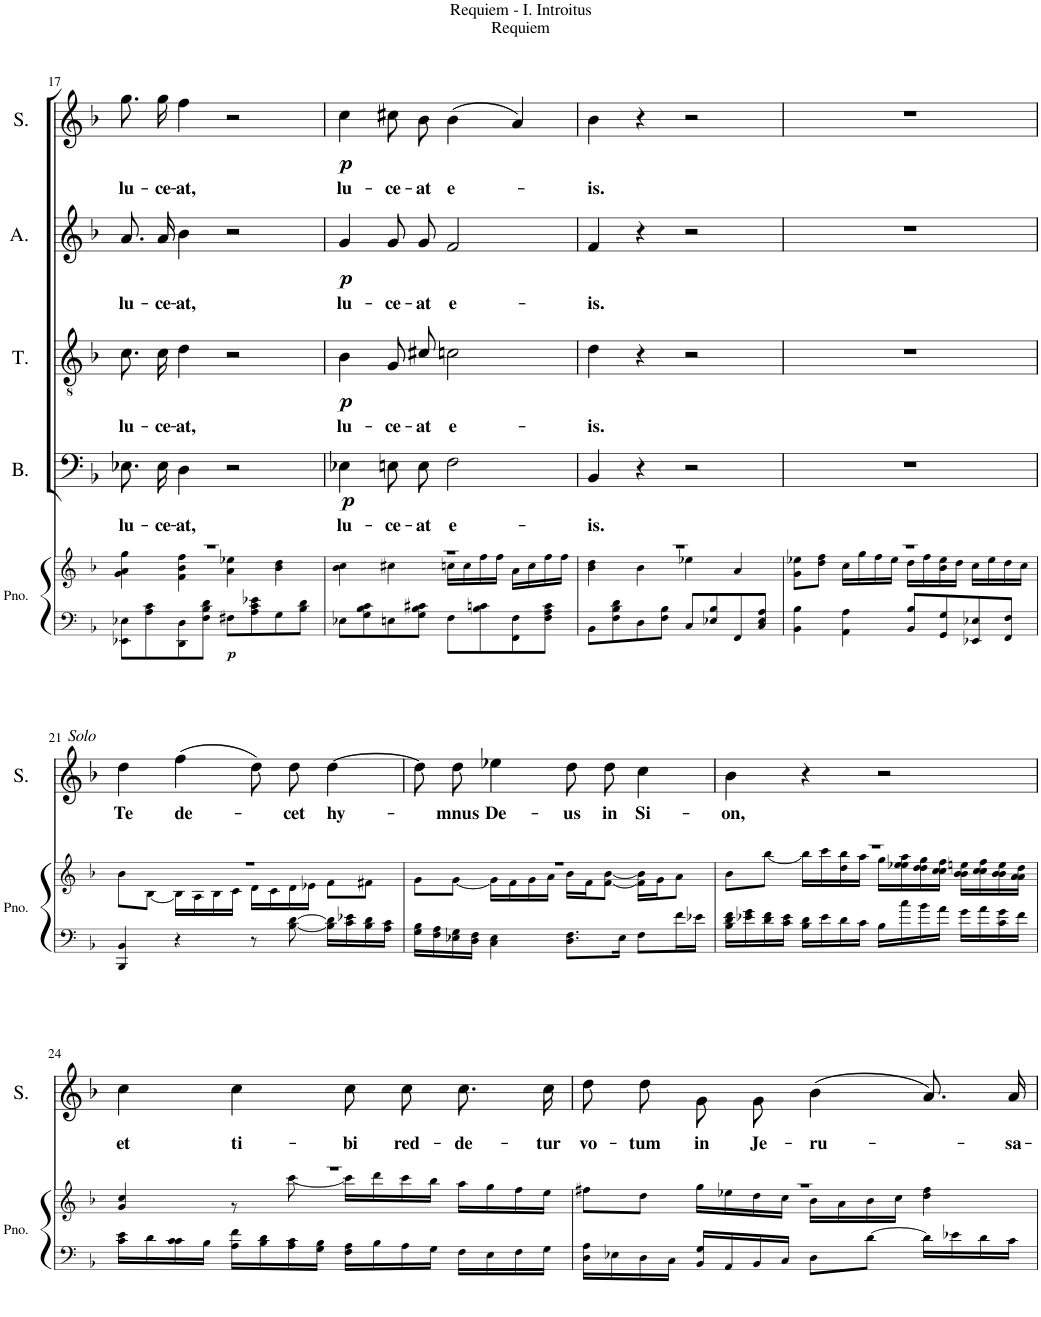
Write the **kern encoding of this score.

**kern	**kern	**dynam	**kern	**text	**dynam	**kern	**text	**dynam	**kern	**text	**dynam	**kern	**text	**dynam
*part5	*part5	*part5	*part4	*part4	*part4	*part3	*part3	*part3	*part2	*part2	*part2	*part1	*part1	*part1
*staff6	*staff5	*staff5/6	*staff4	*staff4	*staff4	*staff3	*staff3	*staff3	*staff2	*staff2	*staff2	*staff1	*staff1	*staff1
*I"Piano	*	*	*I"Bass	*	*	*I"Tenor	*	*	*I"Alto	*	*	*I"Soprano	*	*
*I'Pno.	*	*	*I'B.	*	*	*I'T.	*	*	*I'A.	*	*	*I'S.	*	*
!!LO:PB:g=z
*clefF4	*clefG2	*	*clefF4	*	*	*clefGv2	*	*	*clefG2	*	*	*clefG2	*	*
*k[b-]	*k[b-]	*	*k[b-]	*	*	*k[b-]	*	*	*k[b-]	*	*	*k[b-]	*	*
*M4/4	*M4/4	*	*M4/4	*	*	*M4/4	*	*	*M4/4	*	*	*M4/4	*	*
*met(c)	*met(c)	*	*met(c)	*	*	*met(c)	*	*	*met(c)	*	*	*met(c)	*	*
=17	=17	=17	=17	=17	=17	=17	=17	=17	=17	=17	=17	=17	=17	=17
*	*^	*	*	*	*	*	*	*	*	*	*	*	*	*
!	!	!	!	!	!LO:LY:b	!	!	!LO:LY:b	!	!	!LO:LY:b	!	!	!LO:LY:b	!
8EE-X\ 8E-X\L	1r	4g\ 4a\ 4gg\	.	8.E-X\L	lu-	.	8.c\L	lu-	.	8.a/L	lu-	.	8.gg\L	lu-	.
8A\ 8c\	.	.	.	.	.	.	.	.	.	.	.	.	.	.	.
!	!	!	!	!	!LO:LY:b	!	!	!LO:LY:b	!	!	!LO:LY:b	!	!	!LO:LY:b	!
.	.	.	.	16E-\Jk	-ce-	.	16c\Jk	-ce-	.	16a/Jk	-ce-	.	16gg\Jk	-ce-	.
!	!	!	!	!	!LO:LY:b	!	!	!LO:LY:b	!	!	!LO:LY:b	!	!	!LO:LY:b	!
8DD\ 8D\	.	4f\ 4b-\ 4ff\	.	4D\	-at,	.	4d\	-at,	.	4b-\	-at,	.	4ff\	-at,	.
8F\ 8B-\ 8d\J	.	.	.	.	.	.	.	.	.	.	.	.	.	.	.
!	!	!	!LO:DY:b=2	!	!	!	!	!	!	!	!	!	!	!	!
8F#X\L	.	4a\ 4ee-X\	p	2r	.	.	2r	.	.	2r	.	.	2r	.	.
8A\ 8c\ 8e-X\	.	.	.	.	.	.	.	.	.	.	.	.	.	.	.
8G\	.	4b-\ 4dd\	.	.	.	.	.	.	.	.	.	.	.	.	.
8B-\ 8d\J	.	.	.	.	.	.	.	.	.	.	.	.	.	.	.
=18	=18	=18	=18	=18	=18	=18	=18	=18	=18	=18	=18	=18	=18	=18	=18
!	!	!	!	!	!LO:LY:b	!LO:DY:b	!	!LO:LY:b	!LO:DY:b	!	!LO:LY:b	!LO:DY:b	!	!LO:LY:b	!LO:DY:b
8E-X\L	1r	4b-\ 4cc\	.	4E-X\	lu-	p	4B-\	lu-	p	4g/	lu-	p	4cc\	lu-	p
8G\ 8B-\ 8c\	.	.	.	.	.	.	.	.	.	.	.	.	.	.	.
!	!	!	!	!	!LO:LY:b	!	!	!LO:LY:b	!	!	!LO:LY:b	!	!	!LO:LY:b	!
8En\	.	4cc#X\	.	8En\L	-ce-	.	8G/L	-ce-	.	8g/L	-ce-	.	8cc#X\L	-ce-	.
!	!	!	!	!	!LO:LY:b	!	!	!LO:LY:b	!	!	!LO:LY:b	!	!	!LO:LY:b	!
8G\ 8B-\ 8c#X\J	.	.	.	8E\J	-at	.	8c#X/J	-at	.	8g/J	-at	.	8b-\J	-at	.
!	!	!	!	!	!LO:LY:b	!	!	!LO:LY:b	!	!	!LO:LY:b	!	!	!LO:LY:b	!
8F\L	.	16ccn\LL	.	2F\	e-	.	2cn\	e-	.	2f/	e-	.	(4b-\	e-	.
.	.	16cc\	.	.	.	.	.	.	.	.	.	.	.	.	.
8B-\ 8cn\	.	16ff\	.	.	.	.	.	.	.	.	.	.	.	.	.
.	.	16ff\JJ	.	.	.	.	.	.	.	.	.	.	.	.	.
8FF\ 8F\	.	16a\LL	.	.	.	.	.	.	.	.	.	.	4a/)	.	.
.	.	16cc\	.	.	.	.	.	.	.	.	.	.	.	.	.
8F\ 8A\ 8c\J	.	16ff\	.	.	.	.	.	.	.	.	.	.	.	.	.
.	.	16ff\JJ	.	.	.	.	.	.	.	.	.	.	.	.	.
=19	=19	=19	=19	=19	=19	=19	=19	=19	=19	=19	=19	=19	=19	=19	=19
!	!	!	!	!	!LO:LY:b	!	!	!LO:LY:b	!	!	!LO:LY:b	!	!	!LO:LY:b	!
8BB-\L	1r	4b-\ 4dd\	.	4BB-/	-is.	.	4d\	-is.	.	4f/	-is.	.	4b-\	-is.	.
8F\ 8B-\ 8d\	.	.	.	.	.	.	.	.	.	.	.	.	.	.	.
8D\	.	4b-\	.	4r	.	.	4r	.	.	4r	.	.	4r	.	.
8F\ 8B-\J	.	.	.	.	.	.	.	.	.	.	.	.	.	.	.
8C/L	.	4ee-X\	.	2r	.	.	2r	.	.	2r	.	.	2r	.	.
8E-X/ 8B-/	.	.	.	.	.	.	.	.	.	.	.	.	.	.	.
8FF/	.	4a/	.	.	.	.	.	.	.	.	.	.	.	.	.
8C/ 8E-/ 8A/J	.	.	.	.	.	.	.	.	.	.	.	.	.	.	.
=20	=20	=20	=20	=20	=20	=20	=20	=20	=20	=20	=20	=20	=20	=20	=20
4BB-\ 4B-\	1r	8g\ 8ee-X\L	.	1r	.	.	1r	.	.	1r	.	.	1r	.	.
.	.	8dd\ 8ff\J	.	.	.	.	.	.	.	.	.	.	.	.	.
4AA\ 4A\	.	16cc\LL	.	.	.	.	.	.	.	.	.	.	.	.	.
.	.	16gg\	.	.	.	.	.	.	.	.	.	.	.	.	.
.	.	16ff\	.	.	.	.	.	.	.	.	.	.	.	.	.
.	.	16ee-\JJ	.	.	.	.	.	.	.	.	.	.	.	.	.
8BB-/ 8B-/L	.	16dd\LL	.	.	.	.	.	.	.	.	.	.	.	.	.
.	.	16ff\	.	.	.	.	.	.	.	.	.	.	.	.	.
8GG/ 8G/	.	16b-\ 16ee-\	.	.	.	.	.	.	.	.	.	.	.	.	.
.	.	16dd\JJ	.	.	.	.	.	.	.	.	.	.	.	.	.
8EE-X/ 8E-X/	.	16cc\LL	.	.	.	.	.	.	.	.	.	.	.	.	.
.	.	16ee-\	.	.	.	.	.	.	.	.	.	.	.	.	.
8FF/ 8F/J	.	16dd\	.	.	.	.	.	.	.	.	.	.	.	.	.
.	.	16cc\JJ	.	.	.	.	.	.	.	.	.	.	.	.	.
!!LO:LB:g=z
=21	=21	=21	=21	=21	=21	=21	=21	=21	=21	=21	=21	=21	=21	=21	=21
!	!	!	!	!	!	!	!	!	!	!	!	!	!LO:TX:a:i:t=Solo	!	!
!	!	!	!	!	!	!	!	!	!	!	!	!	!	!LO:LY:b	!
4BBB-/ 4BB-/	1r	8b-\L	.	1r	.	.	1r	.	.	1r	.	.	4dd\	Te	.
.	.	[8B-\J	.	.	.	.	.	.	.	.	.	.	.	.	.
!	!	!	!	!	!	!	!	!	!	!	!	!	!	!LO:LY:b	!
4r	.	16B-\LL]	.	.	.	.	.	.	.	.	.	.	(4ff\	de-	.
.	.	16A\	.	.	.	.	.	.	.	.	.	.	.	.	.
.	.	16B-\	.	.	.	.	.	.	.	.	.	.	.	.	.
.	.	16c\JJ	.	.	.	.	.	.	.	.	.	.	.	.	.
8r	.	16d\LL	.	.	.	.	.	.	.	.	.	.	8dd\L)	.	.
.	.	16c\	.	.	.	.	.	.	.	.	.	.	.	.	.
!	!	!	!	!	!	!	!	!	!	!	!	!	!	!LO:LY:b	!
[8B-\ [8d\	.	16d\	.	.	.	.	.	.	.	.	.	.	8dd\J	-cet	.
.	.	16e-X\JJ	.	.	.	.	.	.	.	.	.	.	.	.	.
!	!	!	!	!	!	!	!	!	!	!	!	!	!	!LO:LY:b	!
16B-\] 16d\]LL	.	8f\L	.	.	.	.	.	.	.	.	.	.	[4dd\	hy-	.
16c\ 16e-X\	.	.	.	.	.	.	.	.	.	.	.	.	.	.	.
16B-\ 16d\	.	8f#X\J	.	.	.	.	.	.	.	.	.	.	.	.	.
16A\ 16c\JJ	.	.	.	.	.	.	.	.	.	.	.	.	.	.	.
=22	=22	=22	=22	=22	=22	=22	=22	=22	=22	=22	=22	=22	=22	=22	=22
16G\ 16B-\LL	1r	8g\L	.	1r	.	.	1r	.	.	1r	.	.	8dd\L]	.	.
16F\ 16A\	.	.	.	.	.	.	.	.	.	.	.	.	.	.	.
!	!	!	!	!	!	!	!	!	!	!	!	!	!	!LO:LY:b	!
16E-X\ 16G\	.	[8g\J	.	.	.	.	.	.	.	.	.	.	8dd\J	-mnus	.
16D\ 16F\JJ	.	.	.	.	.	.	.	.	.	.	.	.	.	.	.
!	!	!	!	!	!	!	!	!	!	!	!	!	!	!LO:LY:b	!
4C\ 4E-\	.	16g\LL]	.	.	.	.	.	.	.	.	.	.	4ee-X\	De-	.
.	.	16f\	.	.	.	.	.	.	.	.	.	.	.	.	.
.	.	16g\	.	.	.	.	.	.	.	.	.	.	.	.	.
.	.	16a\JJ	.	.	.	.	.	.	.	.	.	.	.	.	.
!	!	!	!	!	!	!	!	!	!	!	!	!	!	!LO:LY:b	!
8.D\ 8.F\L	.	16b-\LL	.	.	.	.	.	.	.	.	.	.	8dd\L	-us	.
.	.	16f\J	.	.	.	.	.	.	.	.	.	.	.	.	.
!	!	!	!	!	!	!	!	!	!	!	!	!	!	!LO:LY:b	!
.	.	[8f\ [8b-\J	.	.	.	.	.	.	.	.	.	.	8dd\J	in	.
16E-\Jk	.	.	.	.	.	.	.	.	.	.	.	.	.	.	.
!	!	!	!	!	!	!	!	!	!	!	!	!	!	!LO:LY:b	!
8F\L	.	16f\] 16b-\]LL	.	.	.	.	.	.	.	.	.	.	4cc\	Si-	.
.	.	16g\J	.	.	.	.	.	.	.	.	.	.	.	.	.
16f\L	.	8a\J	.	.	.	.	.	.	.	.	.	.	.	.	.
16e-X\JJ	.	.	.	.	.	.	.	.	.	.	.	.	.	.	.
=23	=23	=23	=23	=23	=23	=23	=23	=23	=23	=23	=23	=23	=23	=23	=23
!	!	!	!	!	!	!	!	!	!	!	!	!	!	!LO:LY:b	!
16B-\ 16d\ 16f\LL	1r	8b-\L	.	1r	.	.	1r	.	.	1r	.	.	4b-\	-on,	.
16e-X\ 16g\	.	.	.	.	.	.	.	.	.	.	.	.	.	.	.
16d\ 16f\	.	[8bb-\J	.	.	.	.	.	.	.	.	.	.	.	.	.
16c\ 16e-\JJ	.	.	.	.	.	.	.	.	.	.	.	.	.	.	.
16B-\ 16d\LL	.	16bb-\LL]	.	.	.	.	.	.	.	.	.	.	4r	.	.
16e-\	.	16ccc\	.	.	.	.	.	.	.	.	.	.	.	.	.
16d\	.	16dd\ 16bb-\	.	.	.	.	.	.	.	.	.	.	.	.	.
16c\JJ	.	16aa\JJ	.	.	.	.	.	.	.	.	.	.	.	.	.
16B-\LL	.	16gg\LL	.	.	.	.	.	.	.	.	.	.	2r	.	.
16cc\	.	16ee-X\ 16ee-\ 16aa\	.	.	.	.	.	.	.	.	.	.	.	.	.
16b-\	.	16dd\ 16dd\ 16gg\	.	.	.	.	.	.	.	.	.	.	.	.	.
16a\JJ	.	16cc\ 16cc\ 16ff\JJ	.	.	.	.	.	.	.	.	.	.	.	.	.
16g\LL	.	16b-\ 16b-\ 16een\LL	.	.	.	.	.	.	.	.	.	.	.	.	.
16a\	.	16cc\ 16cc\ 16ff\	.	.	.	.	.	.	.	.	.	.	.	.	.
16c\ 16g\	.	16b-\ 16b-\ 16ee\	.	.	.	.	.	.	.	.	.	.	.	.	.
16f\JJ	.	16a\ 16a\ 16dd\JJ	.	.	.	.	.	.	.	.	.	.	.	.	.
!!LO:LB:g=z
=24	=24	=24	=24	=24	=24	=24	=24	=24	=24	=24	=24	=24	=24	=24	=24
!	!	!	!	!	!	!	!	!	!	!	!	!	!	!LO:LY:b	!
16c\ 16e\LL	1r	4g/ 4cc/	.	1r	.	.	1r	.	.	1r	.	.	4cc\	et	.
16d\	.	.	.	.	.	.	.	.	.	.	.	.	.	.	.
16c\ 16c\	.	.	.	.	.	.	.	.	.	.	.	.	.	.	.
16B-\JJ	.	.	.	.	.	.	.	.	.	.	.	.	.	.	.
!	!	!	!	!	!	!	!	!	!	!	!	!	!	!LO:LY:b	!
16A\ 16f\LL	.	8r	.	.	.	.	.	.	.	.	.	.	4cc\	ti-	.
16B-\ 16d\	.	.	.	.	.	.	.	.	.	.	.	.	.	.	.
16A\ 16c\	.	[8ccc\	.	.	.	.	.	.	.	.	.	.	.	.	.
16G\ 16B-\JJ	.	.	.	.	.	.	.	.	.	.	.	.	.	.	.
!	!	!	!	!	!	!	!	!	!	!	!	!	!	!LO:LY:b	!
16F\ 16A\LL	.	16ccc\LL]	.	.	.	.	.	.	.	.	.	.	8cc\L	-bi	.
16B-\	.	16ddd\	.	.	.	.	.	.	.	.	.	.	.	.	.
!	!	!	!	!	!	!	!	!	!	!	!	!	!	!LO:LY:b	!
16A\	.	16ccc\	.	.	.	.	.	.	.	.	.	.	8cc\J	red-	.
16G\JJ	.	16bb-\JJ	.	.	.	.	.	.	.	.	.	.	.	.	.
!	!	!	!	!	!	!	!	!	!	!	!	!	!	!LO:LY:b	!
16F\LL	.	16aa\LL	.	.	.	.	.	.	.	.	.	.	8.cc\L	-de-	.
16E\	.	16gg\	.	.	.	.	.	.	.	.	.	.	.	.	.
16F\	.	16ff\	.	.	.	.	.	.	.	.	.	.	.	.	.
!	!	!	!	!	!	!	!	!	!	!	!	!	!	!LO:LY:b	!
16G\JJ	.	16ee\JJ	.	.	.	.	.	.	.	.	.	.	16cc\Jk	-tur	.
=25	=25	=25	=25	=25	=25	=25	=25	=25	=25	=25	=25	=25	=25	=25	=25
!	!	!	!	!	!	!	!	!	!	!	!	!	!	!LO:LY:b	!
16D\ 16A\LL	1r	8ff#X\L	.	1r	.	.	1r	.	.	1r	.	.	8dd\L	vo-	.
16E-X\	.	.	.	.	.	.	.	.	.	.	.	.	.	.	.
!	!	!	!	!	!	!	!	!	!	!	!	!	!	!LO:LY:b	!
16D\	.	8dd\J	.	.	.	.	.	.	.	.	.	.	8dd\J	-tum	.
16C\JJ	.	.	.	.	.	.	.	.	.	.	.	.	.	.	.
!	!	!	!	!	!	!	!	!	!	!	!	!	!	!LO:LY:b	!
16BB-/ 16G/LL	.	16gg\LL	.	.	.	.	.	.	.	.	.	.	8g\L	in	.
16AA/	.	16ee-X\	.	.	.	.	.	.	.	.	.	.	.	.	.
!	!	!	!	!	!	!	!	!	!	!	!	!	!	!LO:LY:b	!
16BB-/	.	16dd\	.	.	.	.	.	.	.	.	.	.	8g\J	Je-	.
16C/JJ	.	16cc\JJ	.	.	.	.	.	.	.	.	.	.	.	.	.
!	!	!	!	!	!	!	!	!	!	!	!	!	!	!LO:LY:b	!
8D\L	.	16b-\LL	.	.	.	.	.	.	.	.	.	.	(4b-\	-ru-	.
.	.	16a\	.	.	.	.	.	.	.	.	.	.	.	.	.
[8d\J	.	16b-\	.	.	.	.	.	.	.	.	.	.	.	.	.
.	.	16cc\JJ	.	.	.	.	.	.	.	.	.	.	.	.	.
16d\LL]	.	4dd\ 4ff#\	.	.	.	.	.	.	.	.	.	.	8.a/L)	.	.
16e-X\	.	.	.	.	.	.	.	.	.	.	.	.	.	.	.
16d\	.	.	.	.	.	.	.	.	.	.	.	.	.	.	.
!	!	!	!	!	!	!	!	!	!	!	!	!	!	!LO:LY:b	!
16c\JJ	.	.	.	.	.	.	.	.	.	.	.	.	16a/Jk	-sa-	.
*	*v	*v	*	*	*	*	*	*	*	*	*	*	*	*	*
=	=	=	=	=	=	=	=	=	=	=	=	=	=	=
*-	*-	*-	*-	*-	*-	*-	*-	*-	*-	*-	*-	*-	*-	*-
